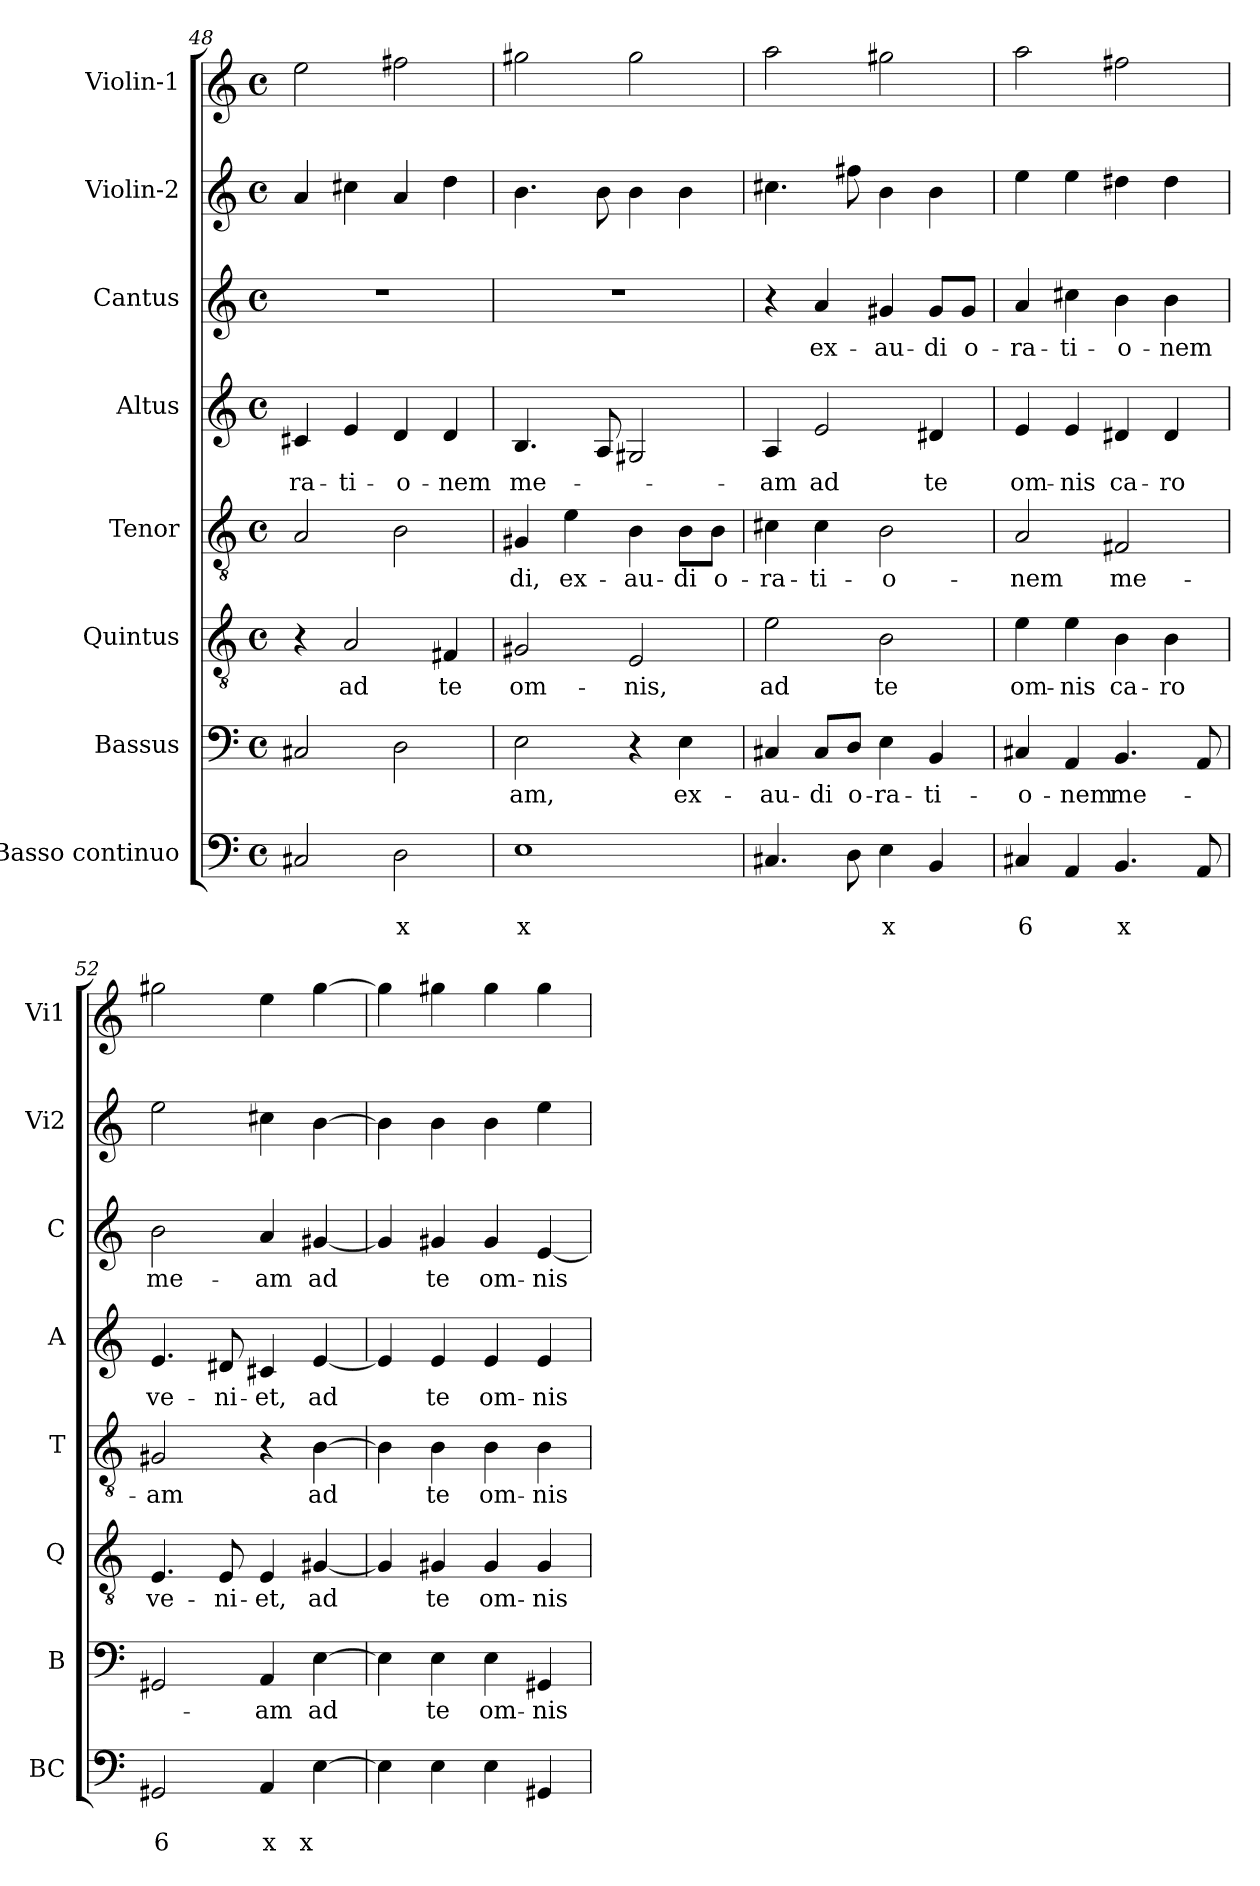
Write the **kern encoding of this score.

**kern	**text	**text	**kern	**text	**kern	**text	**kern	**text	**kern	**text	**kern	**text	**kern	**kern
*part8	*part8	*part8	*part7	*part7	*part6	*part6	*part5	*part5	*part4	*part4	*part3	*part3	*part2	*part1
*staff8	*staff8	*staff8	*staff7	*staff7	*staff6	*staff6	*staff5	*staff5	*staff4	*staff4	*staff3	*staff3	*staff2	*staff1
*I"Basso continuo	*	*	*I"Bassus	*	*I"Quintus	*	*I"Tenor	*	*I"Altus	*	*I"Cantus	*	*I"Violin-2	*I"Violin-1
*I'BC	*	*	*I'B	*	*I'Q	*	*I'T	*	*I'A	*	*I'C	*	*I'Vi2	*I'Vi1
*clefF4	*	*	*clefF4	*	*clefGv2	*	*clefGv2	*	*clefG2	*	*clefG2	*	*clefG2	*clefG2
*k[]	*	*	*k[]	*	*k[]	*	*k[]	*	*k[]	*	*k[]	*	*k[]	*k[]
*C:	*	*	*C:	*	*C:	*	*C:	*	*C:	*	*C:	*	*C:	*C:
*M4/4	*	*	*M4/4	*	*M4/4	*	*M4/4	*	*M4/4	*	*M4/4	*	*M4/4	*M4/4
*met(c)	*	*	*met(c)	*	*met(c)	*	*met(c)	*	*met(c)	*	*met(c)	*	*met(c)	*met(c)
=48	=48	=48	=48	=48	=48	=48	=48	=48	=48	=48	=48	=48	=48	=48
!	!	!	!	!	!	!	!	!	!	!LO:LY:b	!	!	!	!
2C#X/	.	.	2C#X/	.	4r	.	2A/	.	4c#X/	-ra-	1r	.	4a/	2ee\
!	!	!	!	!	!	!LO:LY:b	!	!	!	!LO:LY:b	!	!	!	!
.	.	.	.	.	2A/	ad	.	.	4e/	-ti-	.	.	4cc#X\	.
!	!	!LO:LY:b	!	!	!	!	!	!	!	!LO:LY:b	!	!	!	!
2D\	.	x	2D\	.	.	.	2B\	.	4d/	-o-	.	.	4a/	2ff#X\
!	!	!	!	!	!	!LO:LY:b	!	!	!	!LO:LY:b	!	!	!	!
.	.	.	.	.	4F#X/	te	.	.	4d/	-nem	.	.	4dd\	.
=49	=49	=49	=49	=49	=49	=49	=49	=49	=49	=49	=49	=49	=49	=49
!	!	!LO:LY:b	!	!LO:LY:b	!	!LO:LY:b	!	!LO:LY:b	!	!LO:LY:b	!	!	!	!
1E	.	x	2E\	-am,	2G#X/	om-	4G#X/	-di,	4.B/	me-	1r	.	4.b\	2gg#X\
!	!	!	!	!	!	!	!	!LO:LY:b	!	!	!	!	!	!
.	.	.	.	.	.	.	4e\	ex-	.	.	.	.	.	.
.	.	.	.	.	.	.	.	.	8A/	.	.	.	8b\	.
!	!	!	!	!	!	!LO:LY:b	!	!LO:LY:b	!	!	!	!	!	!
.	.	.	4r	.	2E/	-nis,	4B\	-au-	2G#X/	.	.	.	4b\	2gg#\
!	!	!	!	!LO:LY:b	!	!	!	!LO:LY:b	!	!	!	!	!	!
.	.	.	4E\	ex-	.	.	8B\L	-di	.	.	.	.	4b\	.
!	!	!	!	!	!	!	!	!LO:LY:b	!	!	!	!	!	!
.	.	.	.	.	.	.	8B\J	o-	.	.	.	.	.	.
=50	=50	=50	=50	=50	=50	=50	=50	=50	=50	=50	=50	=50	=50	=50
!	!	!	!	!LO:LY:b	!	!LO:LY:b	!	!LO:LY:b	!	!LO:LY:b	!	!	!	!
4.C#X/	.	.	4C#X/	-au-	2e\	ad	4c#X\	-ra-	4A/	-am	4r	.	4.cc#X\	2aa\
!	!	!	!	!LO:LY:b	!	!	!	!LO:LY:b	!	!LO:LY:b	!	!LO:LY:b	!	!
.	.	.	8C#/L	-di	.	.	4c#\	-ti-	2e/	ad	4a/	ex-	.	.
!	!	!	!	!LO:LY:b	!	!	!	!	!	!	!	!	!	!
8D\	.	.	8D/J	o-	.	.	.	.	.	.	.	.	8ff#X\	.
!	!	!LO:LY:b	!	!LO:LY:b	!	!LO:LY:b	!	!LO:LY:b	!	!	!	!LO:LY:b	!	!
4E\	.	x	4E\	-ra-	2B\	te	2B\	-o-	.	.	4g#X/	-au-	4b\	2gg#X\
!	!	!	!	!LO:LY:b	!	!	!	!	!	!LO:LY:b	!	!LO:LY:b	!	!
4BB/	.	.	4BB/	-ti-	.	.	.	.	4d#X/	te	8g#/L	-di	4b\	.
!	!	!	!	!	!	!	!	!	!	!	!	!LO:LY:b	!	!
.	.	.	.	.	.	.	.	.	.	.	8g#/J	o-	.	.
=51	=51	=51	=51	=51	=51	=51	=51	=51	=51	=51	=51	=51	=51	=51
!	!	!LO:LY:b	!	!LO:LY:b	!	!LO:LY:b	!	!LO:LY:b	!	!LO:LY:b	!	!LO:LY:b	!	!
4C#X/	.	6	4C#X/	-o-	4e\	om-	2A/	-nem	4e/	om-	4a/	-ra-	4ee\	2aa\
!	!	!	!	!LO:LY:b	!	!LO:LY:b	!	!	!	!LO:LY:b	!	!LO:LY:b	!	!
4AA/	.	.	4AA/	-nem	4e\	-nis	.	.	4e/	-nis	4cc#X\	-ti-	4ee\	.
!	!	!LO:LY:b	!	!LO:LY:b	!	!LO:LY:b	!	!LO:LY:b	!	!LO:LY:b	!	!LO:LY:b	!	!
4.BB/	.	x	4.BB/	me-	4B\	ca-	2F#X/	me-	4d#X/	ca-	4b\	-o-	4dd#X\	2ff#X\
!	!	!	!	!	!	!LO:LY:b	!	!	!	!LO:LY:b	!	!LO:LY:b	!	!
.	.	.	.	.	4B\	-ro	.	.	4d#/	-ro	4b\	-nem	4dd#\	.
8AA/	.	.	8AA/	.	.	.	.	.	.	.	.	.	.	.
!!LO:PB:g=z
=52	=52	=52	=52	=52	=52	=52	=52	=52	=52	=52	=52	=52	=52	=52
!	!	!LO:LY:b	!	!	!	!LO:LY:b	!	!LO:LY:b	!	!LO:LY:b	!	!LO:LY:b	!	!
2GG#X/	.	6	2GG#X/	.	4.E/	ve-	2G#X/	-am	4.e/	ve-	2b\	me-	2ee\	2gg#X\
!	!	!	!	!	!	!LO:LY:b	!	!	!	!LO:LY:b	!	!	!	!
.	.	.	.	.	8E/	-ni-	.	.	8d#X/	-ni-	.	.	.	.
!	!	!LO:LY:b	!	!LO:LY:b	!	!LO:LY:b	!	!	!	!LO:LY:b	!	!LO:LY:b	!	!
4AA/	.	x	4AA/	-am	4E/	-et,	4r	.	4c#X/	-et,	4a/	-am	4cc#X\	4ee\
!	!	!LO:LY:b	!	!LO:LY:b	!	!LO:LY:b	!	!LO:LY:b	!	!LO:LY:b	!	!LO:LY:b	!	!
[4E\	.	x	[4E\	ad	[4G#X/	ad	[4B\	ad	[4e/	ad	[4g#X/	ad	[4b\	[4gg#\
=53	=53	=53	=53	=53	=53	=53	=53	=53	=53	=53	=53	=53	=53	=53
4E\]	.	.	4E\]	.	4G#/]	.	4B\]	.	4e/]	.	4g#/]	.	4b\]	4gg#\]
!	!	!	!	!LO:LY:b	!	!LO:LY:b	!	!LO:LY:b	!	!LO:LY:b	!	!LO:LY:b	!	!
4E\	.	.	4E\	te	4G#X/	te	4B\	te	4e/	te	4g#X/	te	4b\	4gg#X\
!	!	!	!	!LO:LY:b	!	!LO:LY:b	!	!LO:LY:b	!	!LO:LY:b	!	!LO:LY:b	!	!
4E\	.	.	4E\	om-	4G#/	om-	4B\	om-	4e/	om-	4g#/	om-	4b\	4gg#\
!	!	!	!	!LO:LY:b	!	!LO:LY:b	!	!LO:LY:b	!	!LO:LY:b	!	!LO:LY:b	!	!
4GG#X/	.	.	4GG#X/	-nis	4G#/	-nis	4B\	-nis	4e/	-nis	[4e/	-nis	4ee\	4gg#\
=	=	=	=	=	=	=	=	=	=	=	=	=	=	=
*-	*-	*-	*-	*-	*-	*-	*-	*-	*-	*-	*-	*-	*-	*-
